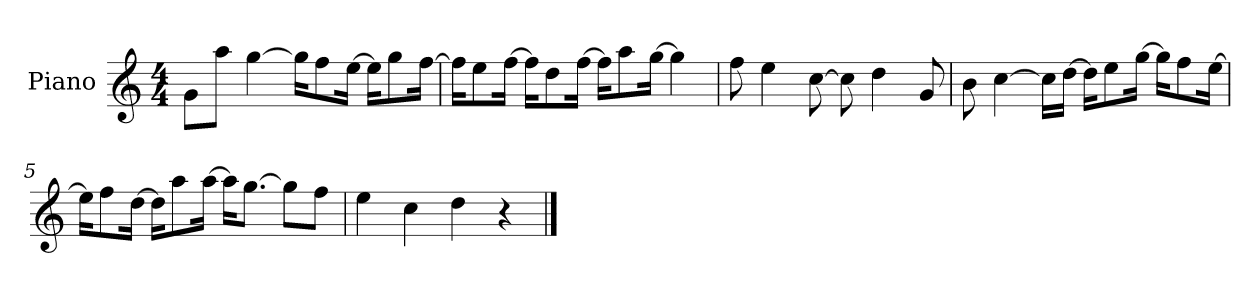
**kern
*part1
*staff1
*I"Piano
*I'P-no
*clefG2
*k[]
*M4/4
*MM90
=1
8g\L
8aa\J
[4gg\
16gg\KL]
8ff\
[16ee\Jk
16ee\KL]
8gg\
[16ff\Jk
=2
16ff\KL]
8ee\
[16ff\Jk
16ff\KL]
8dd\
[16ff\Jk
16ff\KL]
8aa\
[16gg\Jk
4gg\]
=3
8ff\
4ee\
[8cc\
8cc\]
4dd\
8g/
=4
8b\
[4cc\
16cc\LL]
[16dd\JJ
16dd\KL]
8ee\
[16gg\Jk
16gg\KL]
8ff\
[16ee\Jk
!!LO:LB:g=z
=5
16ee\KL]
8ff\
[16dd\Jk
16dd\KL]
8aa\
[16aa\Jk
16aa\KL]
[8.gg\J
8gg\L]
8ff\J
=6
4ee\
4cc\
4dd\
4r
==
*-
